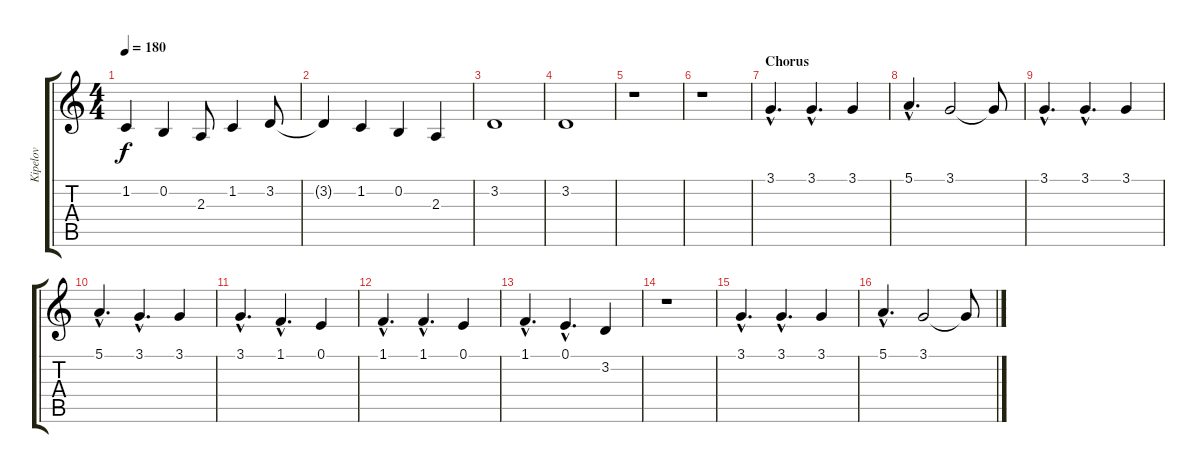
\track ("Kipelov" "Kipelov") {instrument tenorsax}
\staff {score tabs}
\tuning (E4 B3 G3 D3 A2 E2) {hide}
\ts (4 4)
\tempo 180
\clef g2
\ks c
1.2{t}.4{dy f} 0.2.4 2.3.8 1.2.4 3.2.8 |
3.2{t}.4 1.2.4 0.2.4 2.3.4 |
3.2.1 |
3.2.1 |
r.1 |
r.1 |
\section ("" "Chorus")
3.1{hac}.4{d} 3.1{hac}.4{d} 3.1.4 |
5.1{hac}.4{d} 3.1.2 3.1{t}.8 |
3.1{hac}.4{d} 3.1{hac}.4{d} 3.1.4 |
5.1{hac}.4{d} 3.1{hac}.4{d} 3.1.4 |
3.1{hac}.4{d} 1.1{hac}.4{d} 0.1.4 |
1.1{hac}.4{d} 1.1{hac}.4{d} 0.1.4 |
1.1{hac}.4{d} 0.1{hac}.4{d} 3.2.4 |
r.1 |
3.1{hac}.4{d} 3.1{hac}.4{d} 3.1.4 |
5.1{hac}.4{d} 3.1.2 3.1{t}.8
